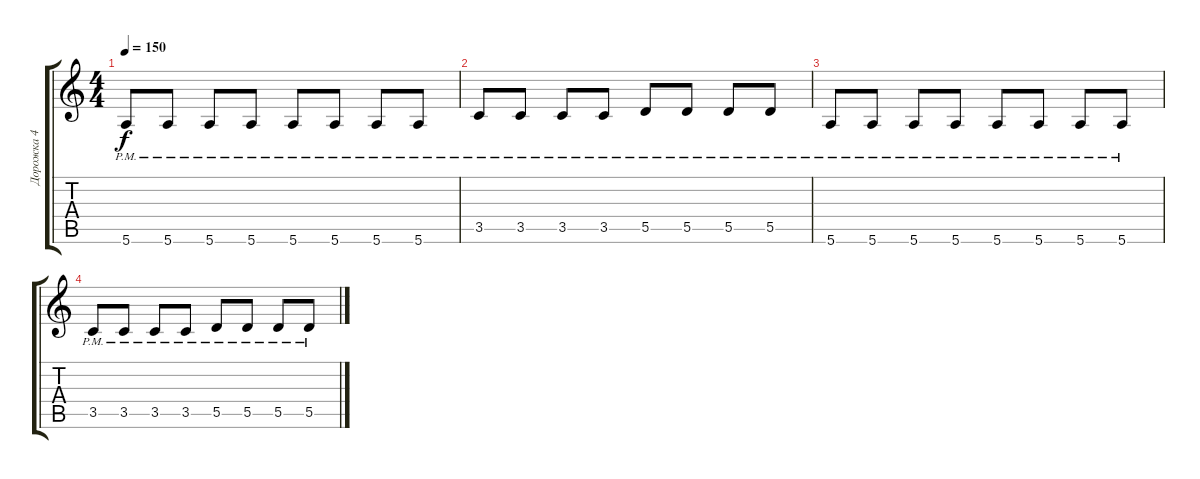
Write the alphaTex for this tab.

\track ("Дорожка 4" "Дорожка 4") {instrument distortionguitar}
\staff {score tabs}
\tuning (E4 B3 G3 D3 A2 E2) {hide}
\ts (4 4)
\tempo 150
\clef g2
\ks c
5.6{pm}.8{dy f} 5.6{pm}.8 5.6{pm}.8 5.6{pm}.8 5.6{pm}.8 5.6{pm}.8 5.6{pm}.8 5.6{pm}.8 |
3.5{pm}.8 3.5{pm}.8 3.5{pm}.8 3.5{pm}.8 5.5{pm}.8 5.5{pm}.8 5.5{pm}.8 5.5{pm}.8 |
5.6{pm}.8 5.6{pm}.8 5.6{pm}.8 5.6{pm}.8 5.6{pm}.8 5.6{pm}.8 5.6{pm}.8 5.6{pm}.8 |
3.5{pm}.8 3.5{pm}.8 3.5{pm}.8 3.5{pm}.8 5.5{pm}.8 5.5{pm}.8 5.5{pm}.8 5.5{pm}.8
